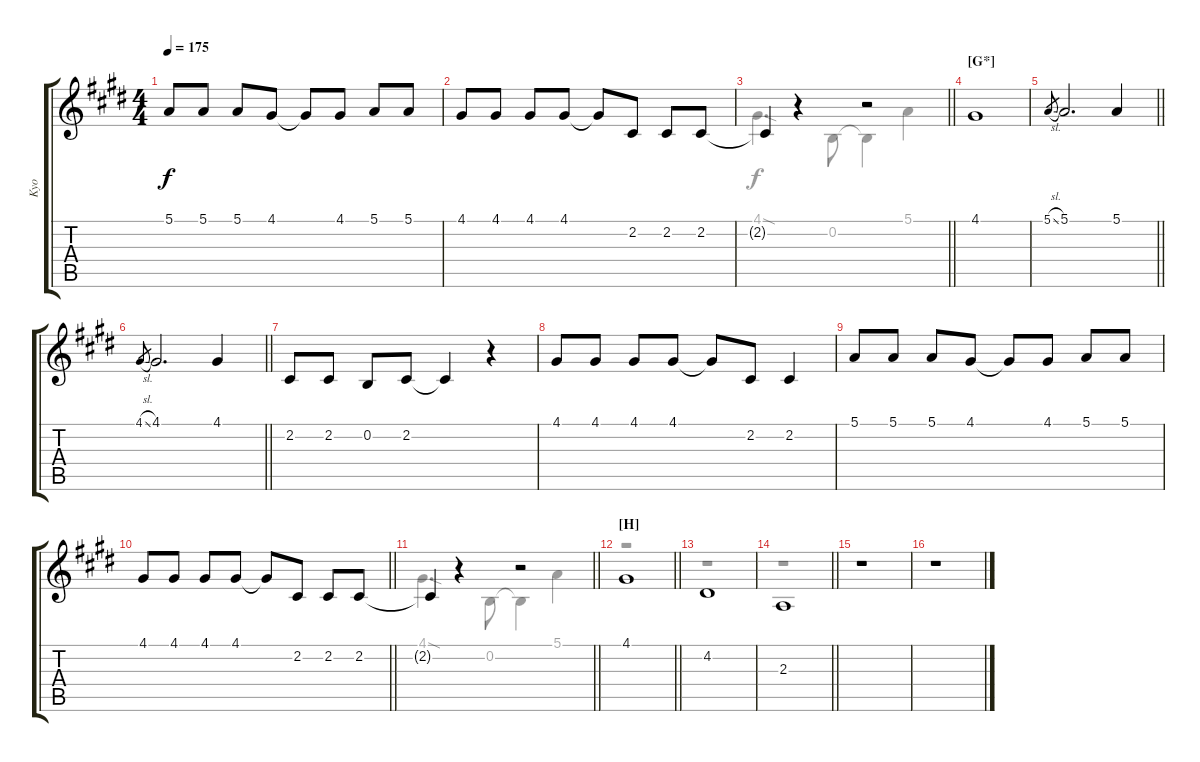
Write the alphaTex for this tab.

\track ("Kyo" "Kyo") {instrument synthbrass2}
\staff {score tabs}
\tuning (E4 B3 G3 D3 A2 E2) {hide}
\voice
\ts (4 4)
\tempo 175
\clef g2
\ks c#minor
5.1.8{dy f} 5.1.8 5.1.8 4.1.8 4.1{t}.8 4.1.8 5.1.8 5.1.8 |
4.1.8 4.1.8 4.1.8 4.1.8 4.1{t}.8 2.2.8 2.2.8 2.2.8 |
\barLineRight lightlight
2.2{t}.4 r.4 r.2 |
\section ("" "[G*]")
4.1.1 |
\barLineRight lightlight
5.1{sl}.8{gr} 5.1.2{d} 5.1.4 |
\barLineRight lightlight
4.1{sl}.8{gr} 4.1.2{d} 4.1.4 |
2.2.8 2.2.8 0.2.8 2.2.8 2.2{t}.4 r.4 |
4.1.8 4.1.8 4.1.8 4.1.8 4.1{t}.8 2.2.8 2.2.4 |
5.1.8 5.1.8 5.1.8 4.1.8 4.1{t}.8 4.1.8 5.1.8 5.1.8 |
\barLineRight lightlight
4.1.8 4.1.8 4.1.8 4.1.8 4.1{t}.8 2.2.8 2.2.8 2.2.8 |
\barLineRight lightlight
2.2{t}.4 r.4 r.2 |
\section ("" "[H]")
\barLineRight lightlight
4.1.1 |
4.2.1 |
\barLineRight lightlight
2.3.1 |
r.1 |
r.1
\voice
\clef g2
\ottava regular
\simile none
\ks c#minor
|
|
\barLineRight lightlight
4.1{sod}.4{d} 0.2.8 0.2{t}.4 5.1.4 |
|
\barLineRight lightlight
|
\barLineRight lightlight
|
|
|
|
\barLineRight lightlight
|
\barLineRight lightlight
4.1{sod}.4{d} 0.2.8 0.2{t}.4 5.1.4 |
\barLineRight lightlight
r.1 |
r.1 |
\barLineRight lightlight
r.1 |
|
